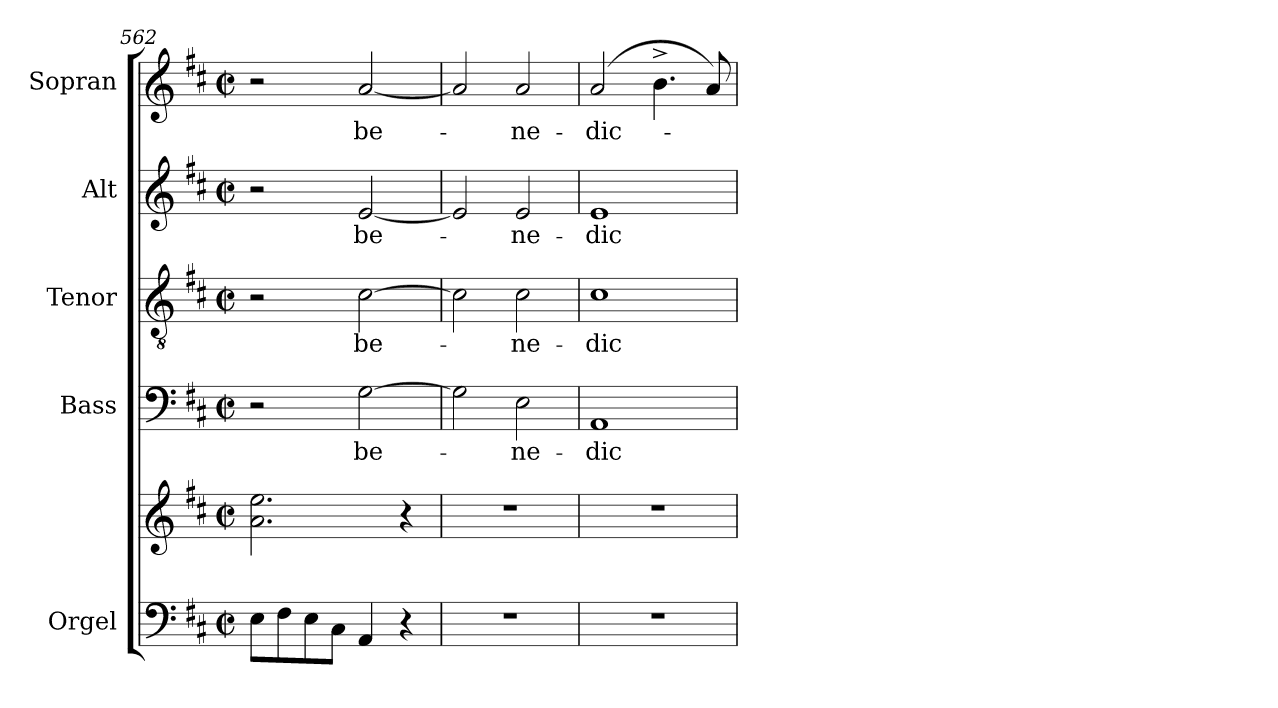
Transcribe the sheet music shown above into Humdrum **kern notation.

**kern	**kern	**kern	**text	**kern	**text	**kern	**text	**kern	**text
*part5	*part5	*part4	*part4	*part3	*part3	*part2	*part2	*part1	*part1
*staff6	*staff5	*staff4	*staff4	*staff3	*staff3	*staff2	*staff2	*staff1	*staff1
*I"Orgel	*	*I"Bass	*	*I"Tenor	*	*I"Alt	*	*I"Sopran	*
*I'Org.	*	*I'B	*	*I'T	*	*I'A	*	*I'S	*
*clefF4	*clefG2	*clefF4	*	*clefGv2	*	*clefG2	*	*clefG2	*
*k[f#c#]	*k[f#c#]	*k[f#c#]	*	*k[f#c#]	*	*k[f#c#]	*	*k[f#c#]	*
*D:	*D:	*D:	*	*D:	*	*D:	*	*D:	*
*M2/2	*M2/2	*M2/2	*	*M2/2	*	*M2/2	*	*M2/2	*
*met(c|)	*met(c|)	*met(c|)	*	*met(c|)	*	*met(c|)	*	*met(c|)	*
=562	=562	=562	=562	=562	=562	=562	=562	=562	=562
8E\L	2.a\ 2.ee\	2r	.	2r	.	2r	.	2r	.
8F#\	.	.	.	.	.	.	.	.	.
8E\	.	.	.	.	.	.	.	.	.
8C#\J	.	.	.	.	.	.	.	.	.
!	!	!	!LO:LY:b	!	!LO:LY:b	!	!LO:LY:b	!	!LO:LY:b
4AA/	.	[2G\	be-	[2c#\	be-	[2e/	be-	[2a/	be-
4r	4r	.	.	.	.	.	.	.	.
=563	=563	=563	=563	=563	=563	=563	=563	=563	=563
1r	1r	2G\]	.	2c#\]	.	2e/]	.	2a/]	.
!	!	!	!LO:LY:b	!	!LO:LY:b	!	!LO:LY:b	!	!LO:LY:b
.	.	2E\	-ne-	2c#\	-ne-	2e/	-ne-	2a/	-ne-
=564	=564	=564	=564	=564	=564	=564	=564	=564	=564
!	!	!	!LO:LY:b	!	!LO:LY:b	!	!LO:LY:b	!	!LO:LY:b
1r	1r	1AA	-dic-	1c#	-dic-	1e	-dic-	(2a/	-dic-
.	.	.	.	.	.	.	.	4.b^>\	.
.	.	.	.	.	.	.	.	8a/)	.
=	=	=	=	=	=	=	=	=	=
*-	*-	*-	*-	*-	*-	*-	*-	*-	*-
